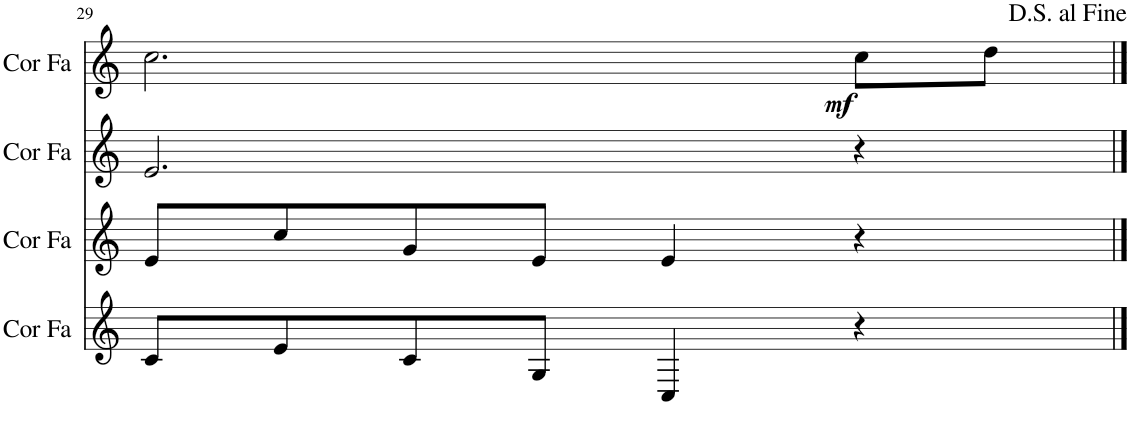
**kern	**kern	**kern	**kern	**dynam
*part4	*part3	*part2	*part1	*part1
*staff4	*staff3	*staff2	*staff1	*staff1
*I"Cor en Fa	*I"Cor en Fa	*I"Cor en Fa	*I"Cor en Fa	*
*I'Cor Fa	*I'Cor Fa	*I'Cor Fa	*I'Cor Fa	*
!!LO:PB:g=z
*clefG2	*clefG2	*clefG2	*clefG2	*
*Trd4c7	*Trd4c7	*Trd4c7	*Trd4c7	*
*k[]	*k[]	*k[]	*k[]	*
*M4/4	*M4/4	*M4/4	*M4/4	*
=29	=29	=29	=29	=29
8c/L	8e/L	2.e/	2.cc\	.
8e/	8cc/	.	.	.
8c/	8g/	.	.	.
8G/J	8e/J	.	.	.
4C/	4e/	.	.	.
!	!	!	!	!LO:DY:b
4r	4r	4r	8cc\L	mf
.	.	.	8dd\J	.
==	==	==	==	==
*-	*-	*-	*-	*-
